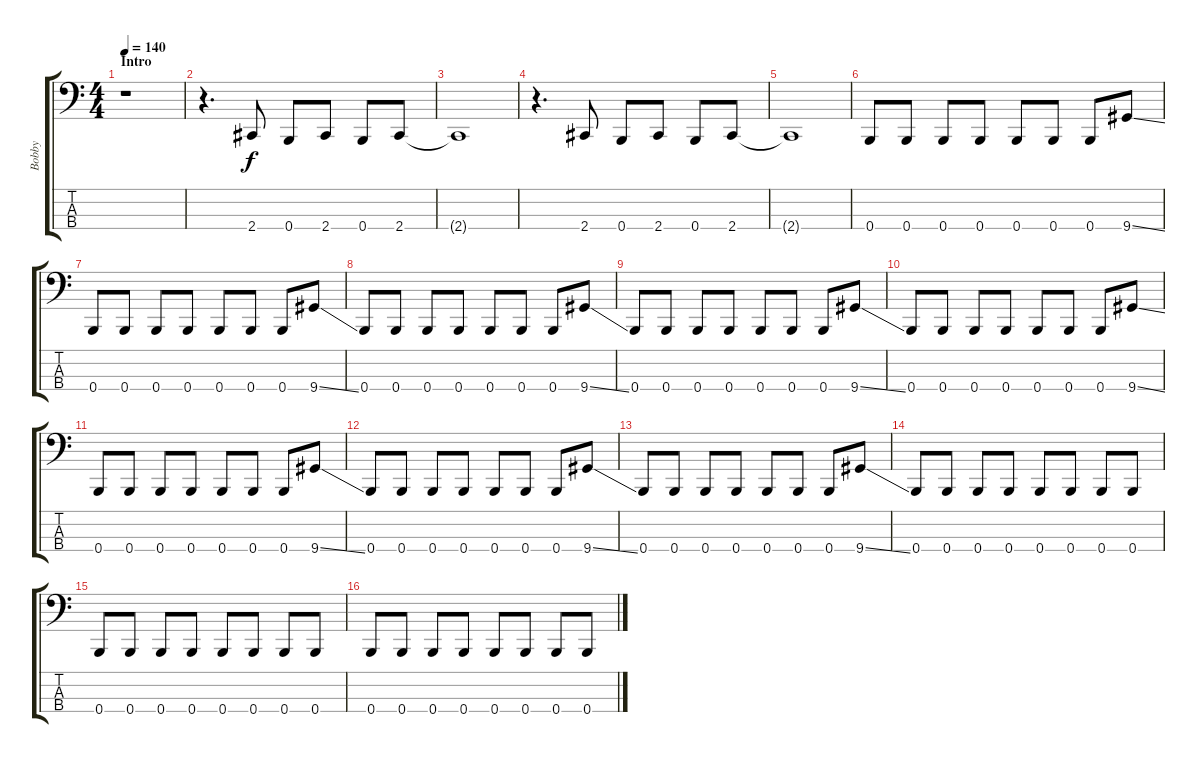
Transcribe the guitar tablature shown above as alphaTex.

\track ("Bobby" "Bobby") {instrument electricbasspick}
\staff {score tabs}
\tuning (E2 B1 Gb1 B0) {hide}
\ts (4 4)
\section ("" "Intro")
\tempo 140
\clef f4
\ks c
r.1{dy f instrument electricbasspick} |
r.4{d} 2.4.8 0.4.8 2.4.8 0.4.8 2.4.8 |
2.4{t}.1 |
r.4{d} 2.4.8 0.4.8 2.4.8 0.4.8 2.4.8 |
2.4{t}.1 |
0.4.8 0.4.8 0.4.8 0.4.8 0.4.8 0.4.8 0.4.8 9.4{ss}.8 |
0.4.8 0.4.8 0.4.8 0.4.8 0.4.8 0.4.8 0.4.8 9.4{ss}.8 |
0.4.8 0.4.8 0.4.8 0.4.8 0.4.8 0.4.8 0.4.8 9.4{ss}.8 |
0.4.8 0.4.8 0.4.8 0.4.8 0.4.8 0.4.8 0.4.8 9.4{ss}.8 |
0.4.8 0.4.8 0.4.8 0.4.8 0.4.8 0.4.8 0.4.8 9.4{ss}.8 |
0.4.8 0.4.8 0.4.8 0.4.8 0.4.8 0.4.8 0.4.8 9.4{ss}.8 |
0.4.8 0.4.8 0.4.8 0.4.8 0.4.8 0.4.8 0.4.8 9.4{ss}.8 |
0.4.8 0.4.8 0.4.8 0.4.8 0.4.8 0.4.8 0.4.8 9.4{ss}.8 |
0.4.8 0.4.8 0.4.8 0.4.8 0.4.8 0.4.8 0.4.8 0.4.8 |
0.4.8 0.4.8 0.4.8 0.4.8 0.4.8 0.4.8 0.4.8 0.4.8 |
0.4.8 0.4.8 0.4.8 0.4.8 0.4.8 0.4.8 0.4.8 0.4.8
